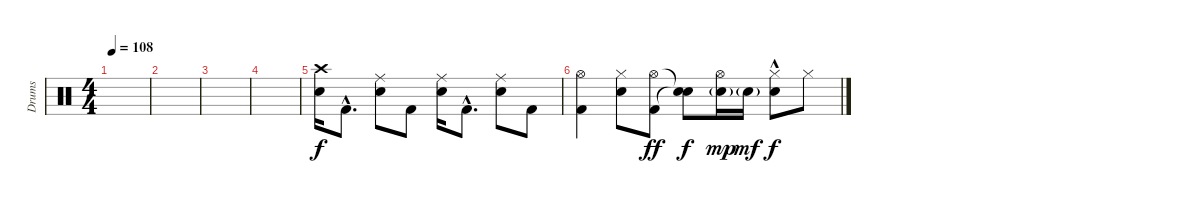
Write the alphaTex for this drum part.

\track ("Drums" "Drums") {instrument percussion}
\staff {score}
\articulation defaults
\ts (4 4)
\tempo 108
\clef neutral
\ks c
|
|
|
|
("Crash high (hit)" "Electric Snare (hit)").16 "Kick (hit) 2"{hac}.8{d} ("Ride (middle)" "Electric Snare (hit)").8 "Kick (hit) 2".8 ("Ride (middle)" "Electric Snare (hit)").16 "Kick (hit) 2"{hac}.8{d} ("Ride (middle)" "Electric Snare (hit)").8 "Kick (hit) 2".8 |
("Hi-Hat (open)" "Kick (hit) 2").4 ("Hi-Hat (closed)" "Electric Snare (hit)").8 ("Hi-Hat (open)" "Kick (hit) 2").8{dy ff} ("Snare (hit)"{t} "Snare (hit)"{t}).8{dy f} ("Hi-Hat (open)" "Electric Snare (hit)"{g}).16{dy mp} "Electric Snare (hit)"{g}.16{dy mf} ("Hi-Hat (closed)" "Electric Snare (hit)"{hac}).8{dy f} "Hi-Hat (closed)".8
